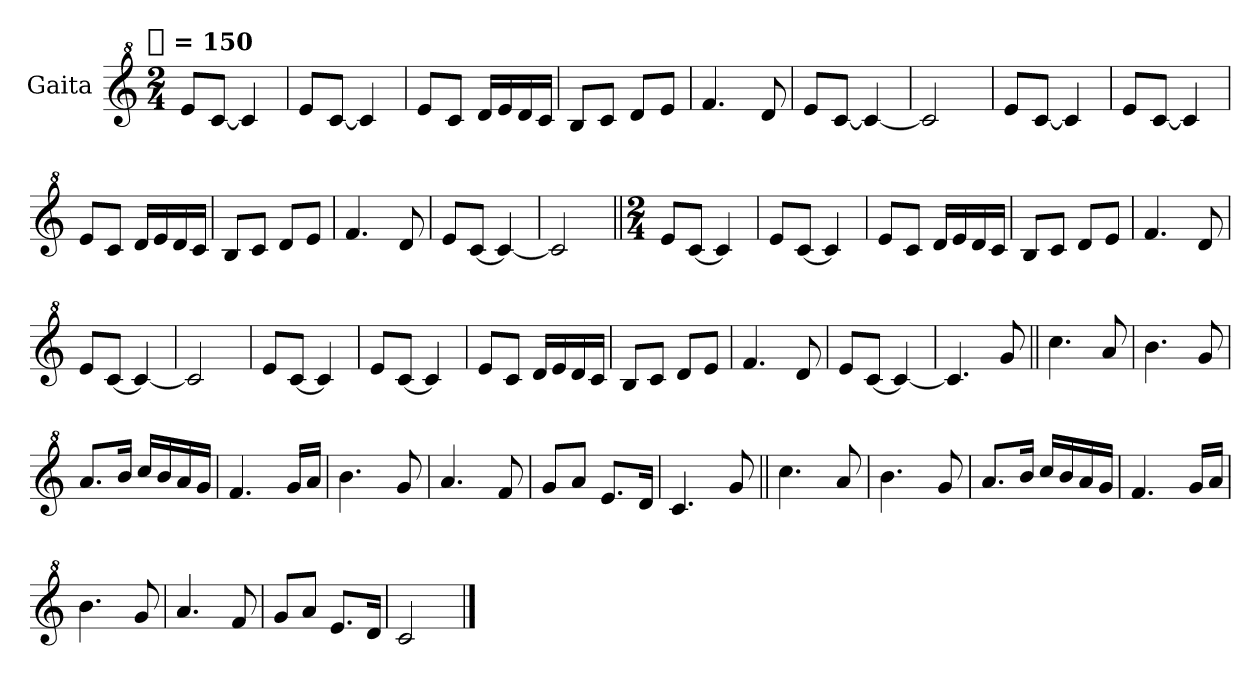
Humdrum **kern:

**kern
*part1
*staff1
*I"Gaita
*clefG^2
*k[]
!!LO:TX:omd:t=[quarter] = 150
*M2/4
*MM150
=1
8eeL
[8ccJ
4cc]
=
8eeL
[8ccJ
4cc]
=
8eeL
8ccJ
16ddLL
16ee
16dd
16ccJJ
=
8bL
8ccJ
8ddL
8eeJ
=
4.ff
8dd
=
8eeL
[8ccJ
4cc_
=
2cc]
=
8eeL
[8ccJ
4cc]
=
8eeL
[8ccJ
4cc]
=
8eeL
8ccJ
16ddLL
16ee
16dd
16ccJJ
=
8bL
8ccJ
8ddL
8eeJ
=
4.ff
8dd
=
8eeL
[8ccJ
4cc_
=
2cc]
=||
*M2/4
*MM150
8eeL
[8ccJ
4cc]
=
8eeL
[8ccJ
4cc]
=
8eeL
8ccJ
16ddLL
16ee
16dd
16ccJJ
=
8bL
8ccJ
8ddL
8eeJ
=
4.ff
8dd
=
8eeL
[8ccJ
4cc_
=
2cc]
=
8eeL
[8ccJ
4cc]
=
8eeL
[8ccJ
4cc]
=
8eeL
8ccJ
16ddLL
16ee
16dd
16ccJJ
=
8bL
8ccJ
8ddL
8eeJ
=
4.ff
8dd
=
8eeL
[8ccJ
4cc_
=
4.cc]
8gg
=||
4.ccc
8aa
=
4.bb
8gg
=
8.aaL
16bbJk
16cccLL
16bb
16aa
16ggJJ
=
4.ff
16ggLL
16aaJJ
=
4.bb
8gg
=
4.aa
8ff
=
8ggL
8aaJ
8.eeL
16ddJk
=
4.cc
8gg
=||
4.ccc
8aa
=
4.bb
8gg
=
8.aaL
16bbJk
16cccLL
16bb
16aa
16ggJJ
=
4.ff
16ggLL
16aaJJ
=
4.bb
8gg
=
4.aa
8ff
=
8ggL
8aaJ
8.eeL
16ddJk
=
2cc
==
*-
